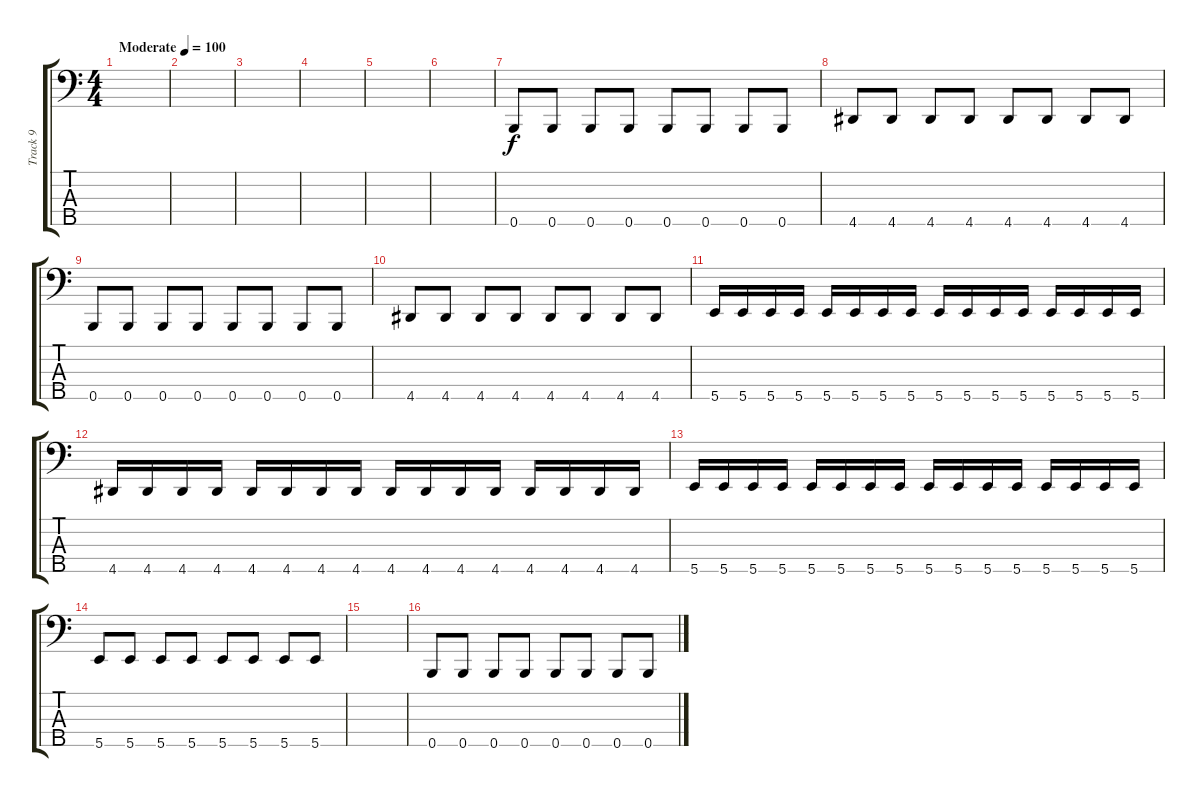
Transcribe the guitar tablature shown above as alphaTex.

\track ("Track 9" "Track 9") {instrument electricbasspick}
\staff {score tabs}
\tuning (G2 D2 A1 E1 B0) {hide}
\ts (4 4)
\tempo (100 "Moderate")
\clef f4
\ks c
|
|
|
|
|
|
0.5.8 0.5.8 0.5.8 0.5.8 0.5.8 0.5.8 0.5.8 0.5.8 |
4.5.8 4.5.8 4.5.8 4.5.8 4.5.8 4.5.8 4.5.8 4.5.8 |
0.5.8 0.5.8 0.5.8 0.5.8 0.5.8 0.5.8 0.5.8 0.5.8 |
4.5.8 4.5.8 4.5.8 4.5.8 4.5.8 4.5.8 4.5.8 4.5.8 |
5.5.16 5.5.16 5.5.16 5.5.16 5.5.16 5.5.16 5.5.16 5.5.16 5.5.16 5.5.16 5.5.16 5.5.16 5.5.16 5.5.16 5.5.16 5.5.16 |
4.5.16 4.5.16 4.5.16 4.5.16 4.5.16 4.5.16 4.5.16 4.5.16 4.5.16 4.5.16 4.5.16 4.5.16 4.5.16 4.5.16 4.5.16 4.5.16 |
5.5.16 5.5.16 5.5.16 5.5.16 5.5.16 5.5.16 5.5.16 5.5.16 5.5.16 5.5.16 5.5.16 5.5.16 5.5.16 5.5.16 5.5.16 5.5.16 |
5.5.8 5.5.8 5.5.8 5.5.8 5.5.8 5.5.8 5.5.8 5.5.8 |
|
0.5.8 0.5.8 0.5.8 0.5.8 0.5.8 0.5.8 0.5.8 0.5.8
